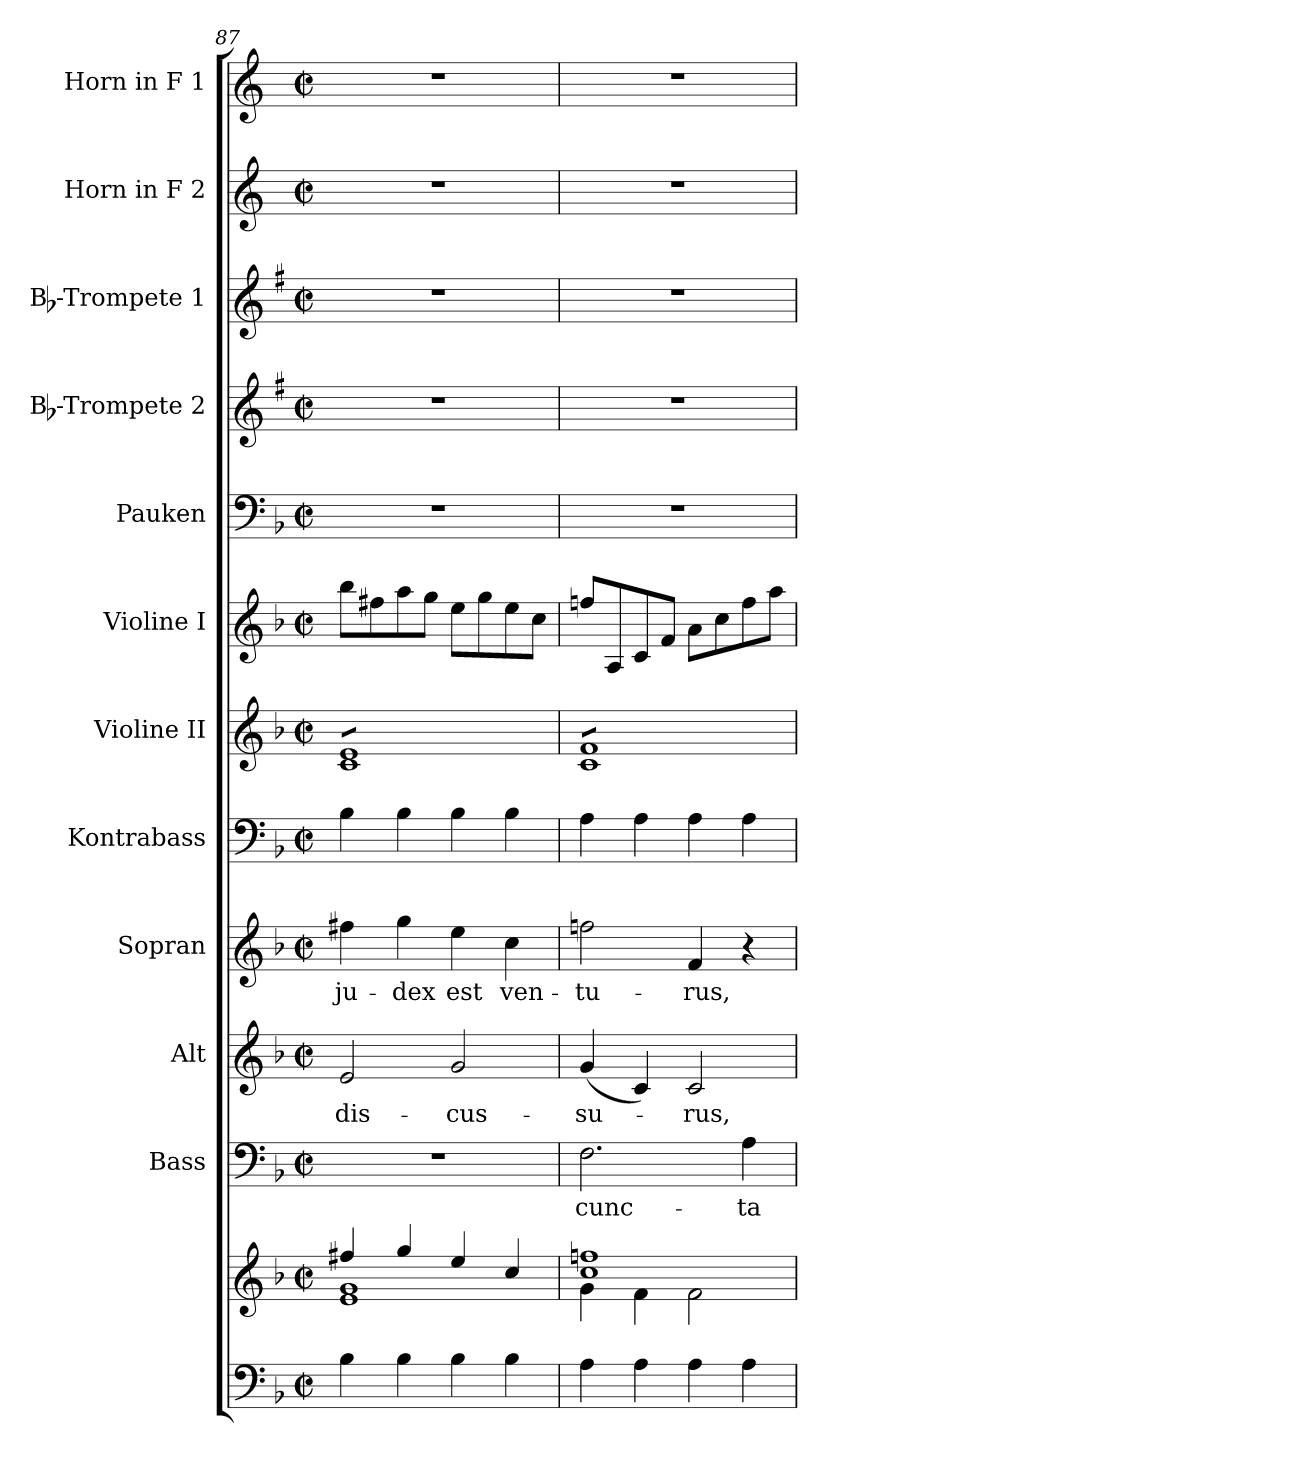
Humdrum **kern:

**kern	**kern	**kern	**text	**kern	**text	**kern	**text	**kern	**kern	**kern	**kern	**kern	**kern	**kern	**kern
*part12	*part12	*part11	*part11	*part10	*part10	*part9	*part9	*part8	*part7	*part6	*part5	*part4	*part3	*part2	*part1
*staff13	*staff12	*staff11	*staff11	*staff10	*staff10	*staff9	*staff9	*staff8	*staff7	*staff6	*staff5	*staff4	*staff3	*staff2	*staff1
*	*	*I"Bass	*	*I"Alt	*	*I"Sopran	*	*I"Kontrabass	*I"Violine II	*I"Violine I	*I"Pauken	*I"Bb-Trompete 2	*I"Bb-Trompete 1	*I"Horn in F 2	*I"Horn in F 1
*	*	*I'B.	*	*I'A.	*	*I'S.	*	*I'Kb.	*I'Vl. II	*I'Vl. I	*I'Pk.	*I'Bb Trp. 2	*I'Bb Trp. 1	*	*
*clefF4	*clefG2	*clefF4	*	*clefG2	*	*clefG2	*	*clefF4	*clefG2	*clefG2	*clefF4	*clefG2	*clefG2	*clefG2	*clefG2
*	*	*	*	*	*	*	*	*ITrd7c12	*	*	*	*ITrd1c2	*ITrd1c2	*ITrd4c7	*ITrd4c7
*k[b-]	*k[b-]	*k[b-]	*	*k[b-]	*	*k[b-]	*	*k[b-]	*k[b-]	*k[b-]	*k[b-]	*k[b-]	*k[b-]	*k[b-]	*k[b-]
*F:	*F:	*F:	*	*F:	*	*F:	*	*F:	*F:	*F:	*F:	*F:	*F:	*F:	*F:
*M2/2	*M2/2	*M2/2	*	*M2/2	*	*M2/2	*	*M2/2	*M2/2	*M2/2	*M2/2	*M2/2	*M2/2	*M2/2	*M2/2
*met(c|)	*met(c|)	*met(c|)	*	*met(c|)	*	*met(c|)	*	*met(c|)	*met(c|)	*met(c|)	*met(c|)	*met(c|)	*met(c|)	*met(c|)	*met(c|)
=87	=87	=87	=87	=87	=87	=87	=87	=87	=87	=87	=87	=87	=87	=87	=87
*	*^	*	*	*	*	*	*	*	*	*	*	*	*	*	*
!	!	!	!	!	!	!LO:LY:b	!	!LO:LY:b	!	!	!	!	!	!	!	!
*	*	*	*	*	*	*	*	*	*	*tremolo	*	*	*	*	*	*
4B-\	4ff#X/	1e 1g	1r	.	2e/	dis-	4ff#X\	ju-	4BB-\	8c 8eL	8bb-\L	1r	1r	1r	1r	1r
.	.	.	.	.	.	.	.	.	.	8c 8e	8ff#X\	.	.	.	.	.
!	!	!	!	!	!	!	!	!LO:LY:b	!	!	!	!	!	!	!	!
4B-\	4gg/	.	.	.	.	.	4gg\	-dex	4BB-\	8c 8e	8aa\	.	.	.	.	.
.	.	.	.	.	.	.	.	.	.	8c 8e	8gg\J	.	.	.	.	.
!	!	!	!	!	!	!LO:LY:b	!	!LO:LY:b	!	!	!	!	!	!	!	!
4B-\	4ee/	.	.	.	2g/	-cus-	4ee\	est	4BB-\	8c 8e	8ee\L	.	.	.	.	.
.	.	.	.	.	.	.	.	.	.	8c 8e	8gg\	.	.	.	.	.
!	!	!	!	!	!	!	!	!LO:LY:b	!	!	!	!	!	!	!	!
4B-\	4cc/	.	.	.	.	.	4cc\	ven-	4BB-\	8c 8e	8ee\	.	.	.	.	.
.	.	.	.	.	.	.	.	.	.	8c 8eJ	8cc\J	.	.	.	.	.
=88	=88	=88	=88	=88	=88	=88	=88	=88	=88	=88	=88	=88	=88	=88	=88	=88
!	!	!	!	!LO:LY:b	!	!LO:LY:b	!	!LO:LY:b	!	!	!	!	!	!	!	!
4A\	1cc 1ffn	4g\	2.F\	cunc-	(<4g/	-su-	2ffn\	-tu-	4AA\	8c 8fL	8ffn/L	1r	1r	1r	1r	1r
.	.	.	.	.	.	.	.	.	.	8c 8f	8A/	.	.	.	.	.
4A\	.	4f\	.	.	4c/)	.	.	.	4AA\	8c 8f	8c/	.	.	.	.	.
.	.	.	.	.	.	.	.	.	.	8c 8f	8f/J	.	.	.	.	.
!	!	!	!	!	!	!LO:LY:b	!	!LO:LY:b	!	!	!	!	!	!	!	!
4A\	.	2f\	.	.	2c/	-rus,	4f/	-rus,	4AA\	8c 8f	8a\L	.	.	.	.	.
.	.	.	.	.	.	.	.	.	.	8c 8f	8cc\	.	.	.	.	.
!	!	!	!	!LO:LY:b	!	!	!	!	!	!	!	!	!	!	!	!
4A\	.	.	4A\	-ta	.	.	4r	.	4AA\	8c 8f	8ff\	.	.	.	.	.
.	.	.	.	.	.	.	.	.	.	8c 8fJ	8aa\J	.	.	.	.	.
*	*	*	*	*	*	*	*	*	*	*Xtremolo	*	*	*	*	*	*
*	*v	*v	*	*	*	*	*	*	*	*	*	*	*	*	*	*
=	=	=	=	=	=	=	=	=	=	=	=	=	=	=	=
*-	*-	*-	*-	*-	*-	*-	*-	*-	*-	*-	*-	*-	*-	*-	*-
